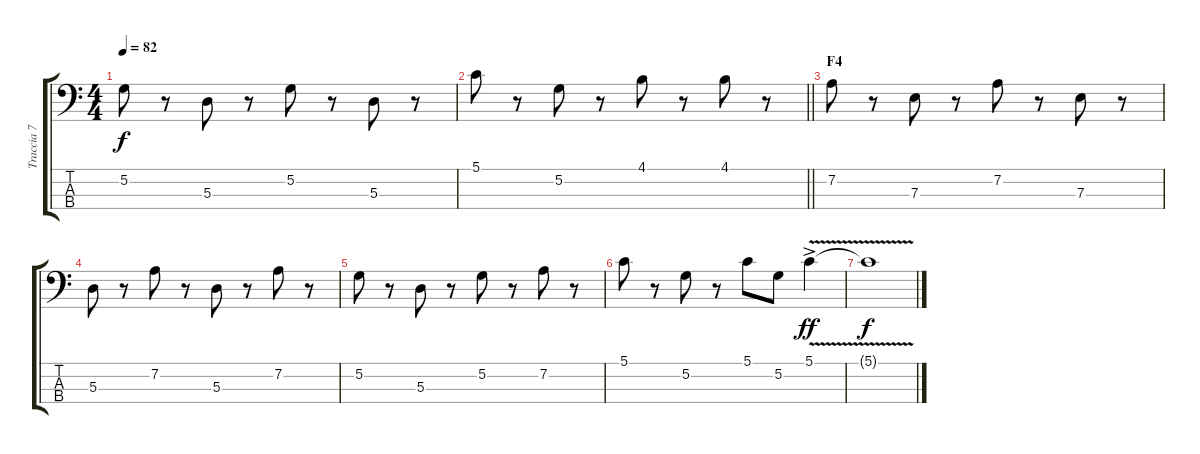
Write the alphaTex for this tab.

\track ("Traccia 7" "Traccia 7") {instrument electricbasspick}
\staff {score tabs}
\tuning (G2 D2 A1 E1) {hide}
\ts (4 4)
\tempo 82
\clef f4
\ks c
5.2.8{dy f} r.8 5.3.8 r.8 5.2.8 r.8 5.3.8 r.8 |
\barLineRight lightlight
5.1.8 r.8 5.2.8 r.8 4.1.8 r.8 4.1.8 r.8 |
\section ("" "F4")
7.2.8 r.8 7.3.8 r.8 7.2.8 r.8 7.3.8 r.8 |
5.3.8 r.8 7.2.8 r.8 5.3.8 r.8 7.2.8 r.8 |
5.2.8 r.8 5.3.8 r.8 5.2.8 r.8 7.2.8 r.8 |
5.1.8 r.8 5.2.8 r.8 5.1.8 5.2.8 5.1{v ac}.4{dy ff} |
5.1{t}.1{dy f}
